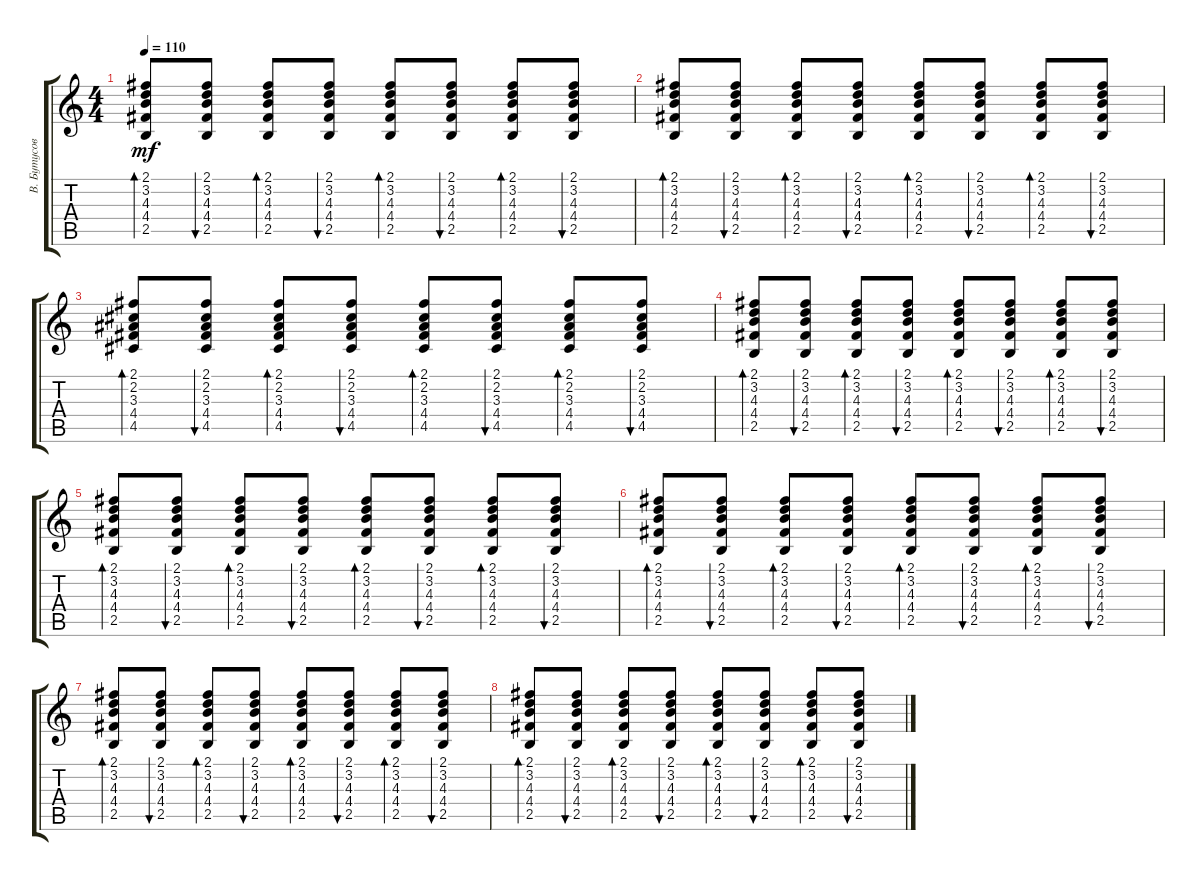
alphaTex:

\track ("В. Бутусов" "В. Бутусов") {instrument acousticguitarsteel}
\staff {score tabs}
\tuning (E4 B3 G3 D3 A2 E2) {hide}
\ts (4 4)
\tempo 110
\clef g2
\ks c
(2.1 3.2 4.3 4.4 2.5).8{bd 60 dy mf} (2.1 3.2 4.3 4.4 2.5).8{bu 60} (2.1 3.2 4.3 4.4 2.5).8{bd 60} (2.1 3.2 4.3 4.4 2.5).8{bu 60} (2.1 3.2 4.3 4.4 2.5).8{bd 60} (2.1 3.2 4.3 4.4 2.5).8{bu 60} (2.1 3.2 4.3 4.4 2.5).8{bd 60} (2.1 3.2 4.3 4.4 2.5).8{bu 60} |
(2.1 3.2 4.3 4.4 2.5).8{bd 60} (2.1 3.2 4.3 4.4 2.5).8{bu 60} (2.1 3.2 4.3 4.4 2.5).8{bd 60} (2.1 3.2 4.3 4.4 2.5).8{bu 60} (2.1 3.2 4.3 4.4 2.5).8{bd 60} (2.1 3.2 4.3 4.4 2.5).8{bu 60} (2.1 3.2 4.3 4.4 2.5).8{bd 60} (2.1 3.2 4.3 4.4 2.5).8{bu 60} |
(2.1 2.2 3.3 4.4 4.5).8{bd 60} (2.1 2.2 3.3 4.4 4.5).8{bu 60} (2.1 2.2 3.3 4.4 4.5).8{bd 60} (2.1 2.2 3.3 4.4 4.5).8{bu 60} (2.1 2.2 3.3 4.4 4.5).8{bd 60} (2.1 2.2 3.3 4.4 4.5).8{bu 60} (2.1 2.2 3.3 4.4 4.5).8{bd 60} (2.1 2.2 3.3 4.4 4.5).8{bu 60} |
(2.1 3.2 4.3 4.4 2.5).8{bd 60} (2.1 3.2 4.3 4.4 2.5).8{bu 60} (2.1 3.2 4.3 4.4 2.5).8{bd 60} (2.1 3.2 4.3 4.4 2.5).8{bu 60} (2.1 3.2 4.3 4.4 2.5).8{bd 60} (2.1 3.2 4.3 4.4 2.5).8{bu 60} (2.1 3.2 4.3 4.4 2.5).8{bd 60} (2.1 3.2 4.3 4.4 2.5).8{bu 60} |
(2.1 3.2 4.3 4.4 2.5).8{bd 60} (2.1 3.2 4.3 4.4 2.5).8{bu 60} (2.1 3.2 4.3 4.4 2.5).8{bd 60} (2.1 3.2 4.3 4.4 2.5).8{bu 60} (2.1 3.2 4.3 4.4 2.5).8{bd 60} (2.1 3.2 4.3 4.4 2.5).8{bu 60} (2.1 3.2 4.3 4.4 2.5).8{bd 60} (2.1 3.2 4.3 4.4 2.5).8{bu 60} |
(2.1 3.2 4.3 4.4 2.5).8{bd 60} (2.1 3.2 4.3 4.4 2.5).8{bu 60} (2.1 3.2 4.3 4.4 2.5).8{bd 60} (2.1 3.2 4.3 4.4 2.5).8{bu 60} (2.1 3.2 4.3 4.4 2.5).8{bd 60} (2.1 3.2 4.3 4.4 2.5).8{bu 60} (2.1 3.2 4.3 4.4 2.5).8{bd 60} (2.1 3.2 4.3 4.4 2.5).8{bu 60} |
(2.1 3.2 4.3 4.4 2.5).8{bd 60} (2.1 3.2 4.3 4.4 2.5).8{bu 60} (2.1 3.2 4.3 4.4 2.5).8{bd 60} (2.1 3.2 4.3 4.4 2.5).8{bu 60} (2.1 3.2 4.3 4.4 2.5).8{bd 60} (2.1 3.2 4.3 4.4 2.5).8{bu 60} (2.1 3.2 4.3 4.4 2.5).8{bd 60} (2.1 3.2 4.3 4.4 2.5).8{bu 60} |
(2.1 3.2 4.3 4.4 2.5).8{bd 60} (2.1 3.2 4.3 4.4 2.5).8{bu 60} (2.1 3.2 4.3 4.4 2.5).8{bd 60} (2.1 3.2 4.3 4.4 2.5).8{bu 60} (2.1 3.2 4.3 4.4 2.5).8{bd 60} (2.1 3.2 4.3 4.4 2.5).8{bu 60} (2.1 3.2 4.3 4.4 2.5).8{bd 60} (2.1 3.2 4.3 4.4 2.5).8{bu 60}
